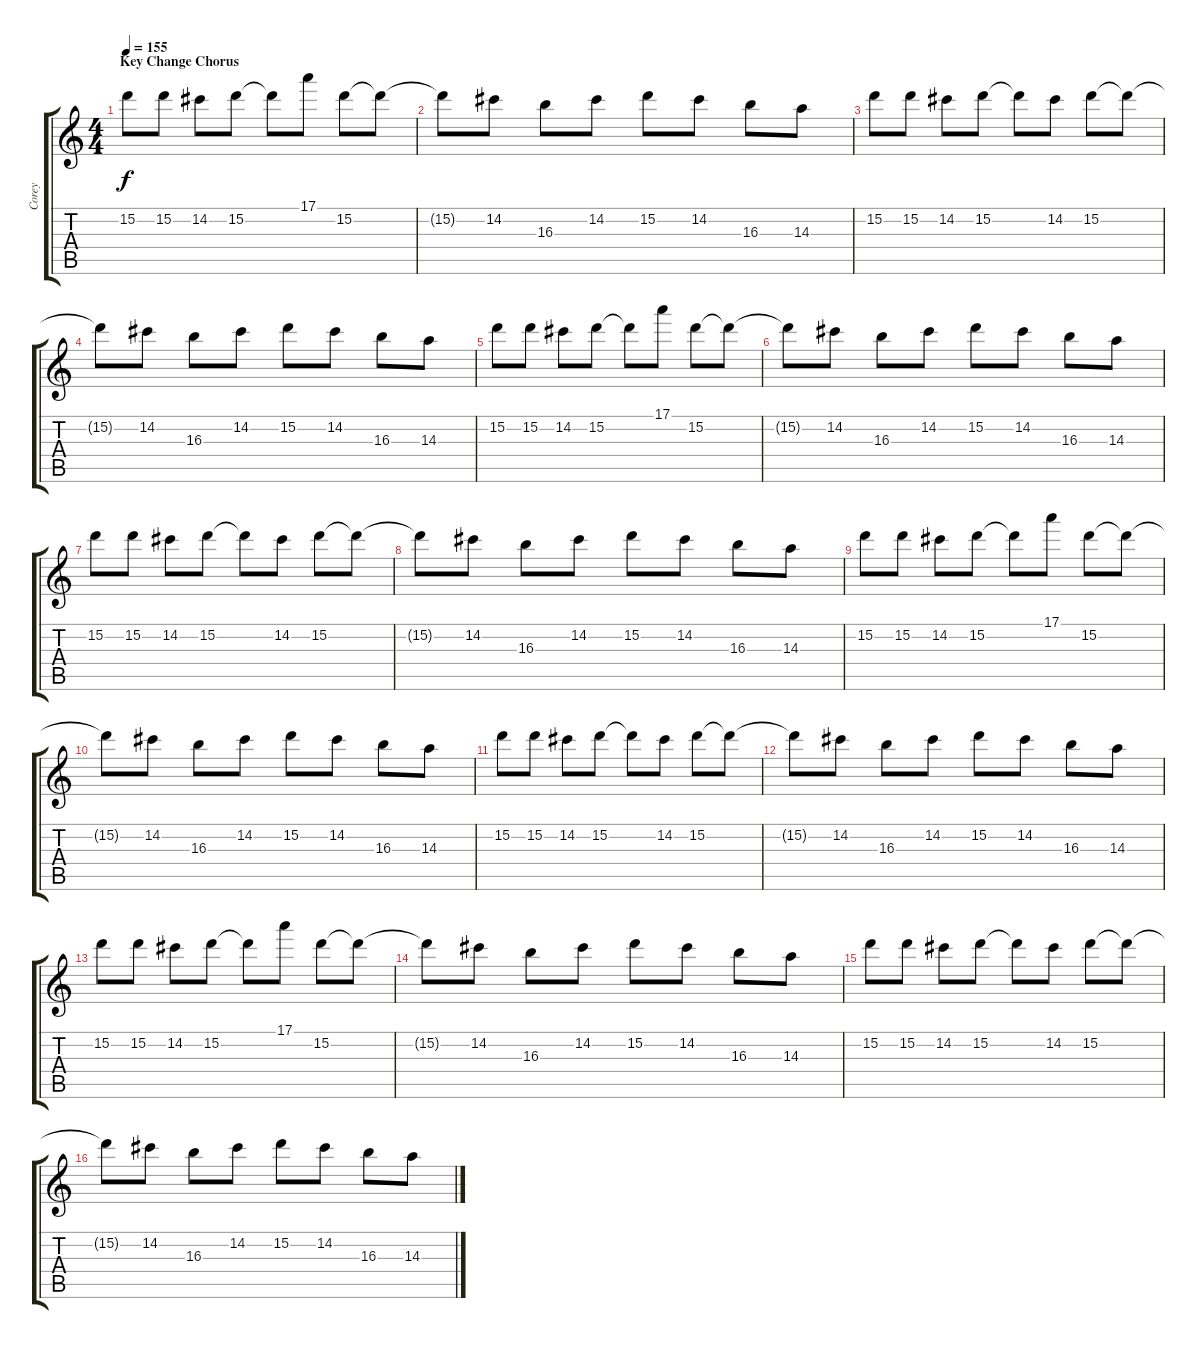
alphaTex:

\track ("Corey" "Corey") {instrument distortionguitar}
\staff {score tabs}
\tuning (E4 B3 G3 D3 A2 D2) {hide}
\ts (4 4)
\section ("" "Key Change Chorus")
\tempo 155
\clef g2
\ks c
15.2.8{dy f} 15.2.8 14.2.8 15.2.8 15.2{t}.8 17.1.8 15.2.8 15.2{t}.8 |
15.2{t}.8 14.2.8 16.3.8 14.2.8 15.2.8 14.2.8 16.3.8 14.3.8 |
15.2.8 15.2.8 14.2.8 15.2.8 15.2{t}.8 14.2.8 15.2.8 15.2{t}.8 |
15.2{t}.8 14.2.8 16.3.8 14.2.8 15.2.8 14.2.8 16.3.8 14.3.8 |
15.2.8 15.2.8 14.2.8 15.2.8 15.2{t}.8 17.1.8 15.2.8 15.2{t}.8 |
15.2{t}.8 14.2.8 16.3.8 14.2.8 15.2.8 14.2.8 16.3.8 14.3.8 |
15.2.8 15.2.8 14.2.8 15.2.8 15.2{t}.8 14.2.8 15.2.8 15.2{t}.8 |
15.2{t}.8 14.2.8 16.3.8 14.2.8 15.2.8 14.2.8 16.3.8 14.3.8 |
15.2.8 15.2.8 14.2.8 15.2.8 15.2{t}.8 17.1.8 15.2.8 15.2{t}.8 |
15.2{t}.8 14.2.8 16.3.8 14.2.8 15.2.8 14.2.8 16.3.8 14.3.8 |
15.2.8 15.2.8 14.2.8 15.2.8 15.2{t}.8 14.2.8 15.2.8 15.2{t}.8 |
15.2{t}.8 14.2.8 16.3.8 14.2.8 15.2.8 14.2.8 16.3.8 14.3.8 |
15.2.8 15.2.8 14.2.8 15.2.8 15.2{t}.8 17.1.8 15.2.8 15.2{t}.8 |
15.2{t}.8 14.2.8 16.3.8 14.2.8 15.2.8 14.2.8 16.3.8 14.3.8 |
15.2.8 15.2.8 14.2.8 15.2.8 15.2{t}.8 14.2.8 15.2.8 15.2{t}.8 |
15.2{t}.8 14.2.8 16.3.8 14.2.8 15.2.8 14.2.8 16.3.8 14.3.8
